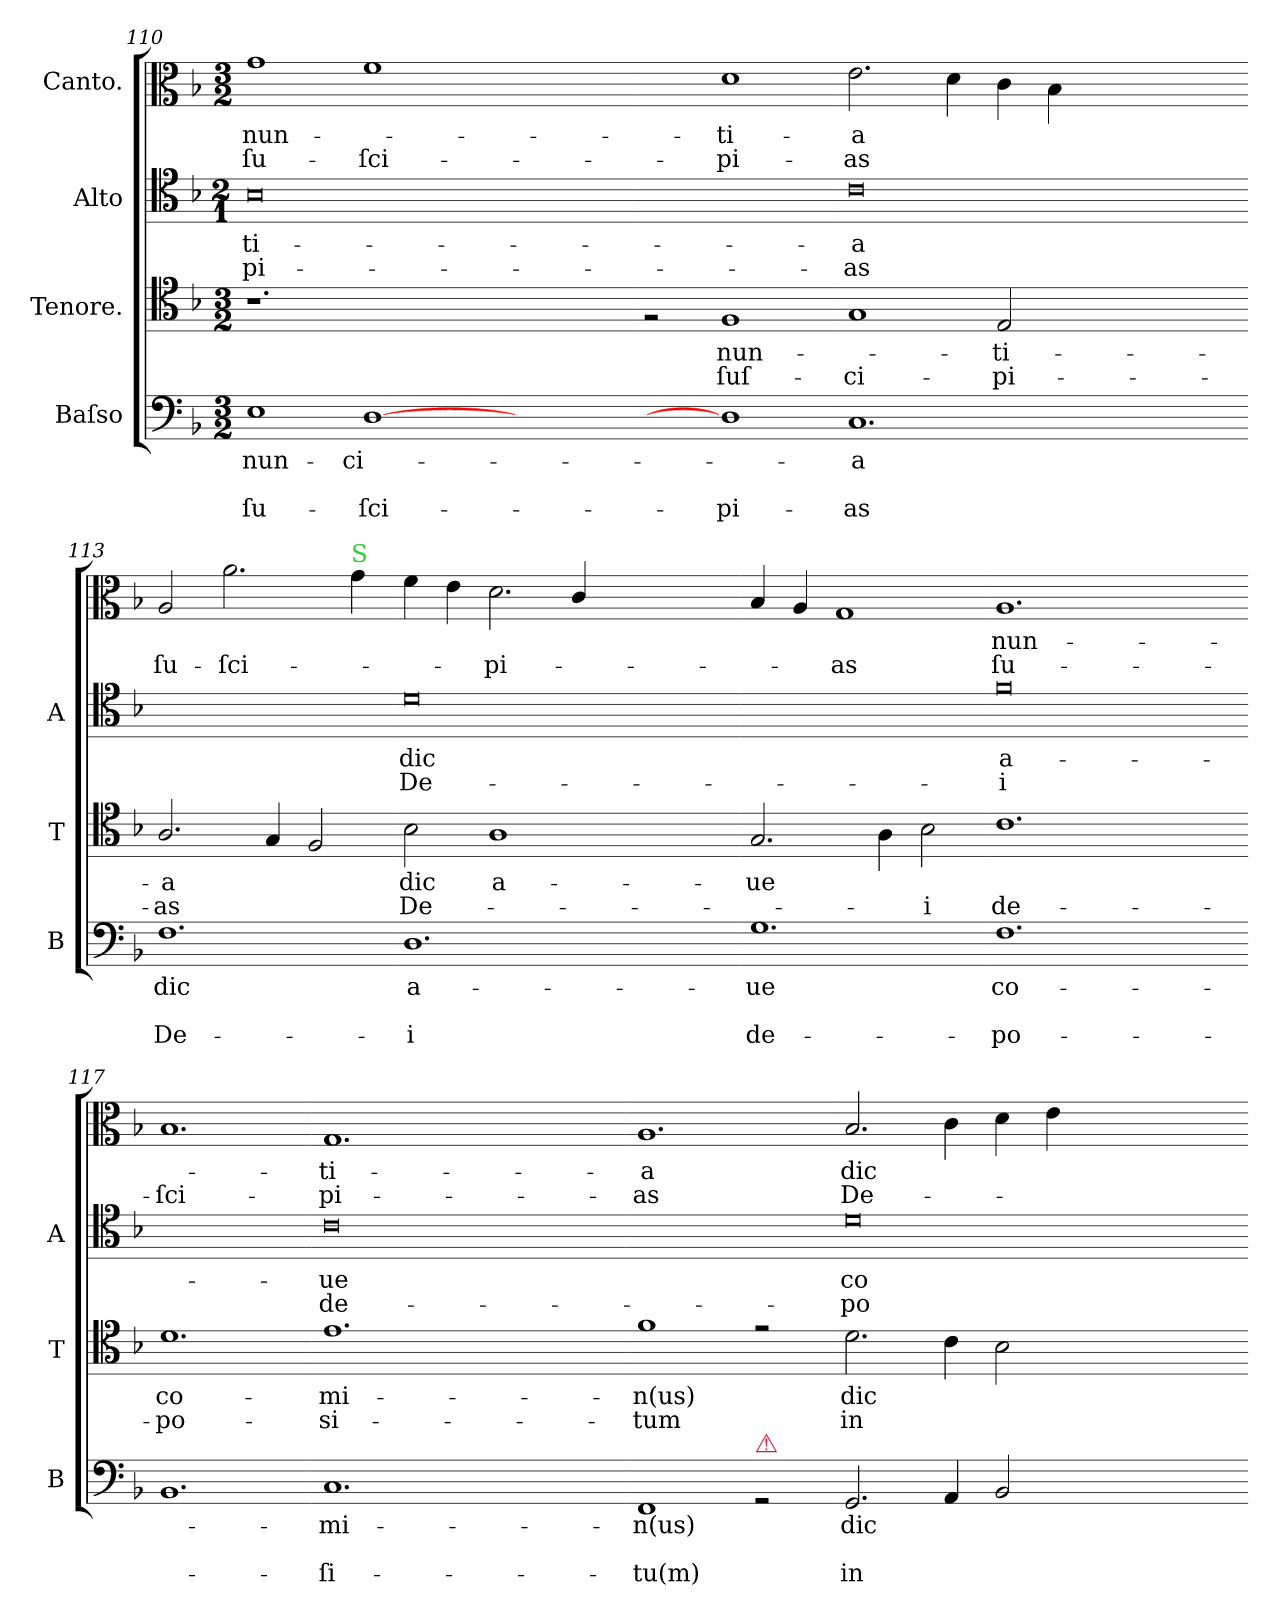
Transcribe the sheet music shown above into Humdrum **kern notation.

**kern	**text	**text	**text	**kern	**text	**text	**kern	**text	**text	**kern	**text	**text
*part4	*part4	*part4	*part4	*part3	*part3	*part3	*part2	*part2	*part2	*part1	*part1	*part1
*staff4	*staff4	*staff4	*staff4	*staff3	*staff3	*staff3	*staff2	*staff2	*staff2	*staff1	*staff1	*staff1
*I"Baſso	*	*	*	*I"Tenore.	*	*	*I"Alto	*	*	*I"Canto.	*	*
*I'B	*	*	*	*I'T	*	*	*I'A	*	*	*	*	*
*clefF4	*	*	*	*clefC4	*	*	*clefC4	*	*	*clefC3	*	*
*k[b-]	*	*	*	*k[b-]	*	*	*k[b-]	*	*	*k[b-]	*	*
*F:	*	*	*	*F:	*	*	*F:	*	*	*F:	*	*
*M3/2	*	*	*	*M3/2	*	*	*M2/1	*	*	*M3/2	*	*
=110	=110	=110	=110	=110	=110	=110	=110	=110	=110	=110	=110	=110
!	!	!	!	!	!	!	!LO:N:vis=0	!	!	!	!	!
1E	nun-	.	ſu-	1.r	.	.	0.B-	-ti-	-pi-	1g	nun-	ſu-
[1D\	-ci-	.	-ſci-	.	.	.	.	.	.	1f\	.	-ſci-
.	.	.	.	1.ryy	.	.	.	.	.	.	.	.
1ryy	.	.	.	.	.	.	.	.	.	1ryy	.	.
=111-	=111-	=111-	=111-	=111-	=111-	=111-	=111-	=111-	=111-	=111-	=111-	=111-
2ryy	.	.	.	2rF	.	.	1.ryy	.	.	2ryy	.	.
1D]	.	.	-pi-	1F	nun-	ſuſ-	.	.	.	1d	-ti-	-pi-
=112-	=112-	=112-	=112-	=112-	=112-	=112-	=112-	=112-	=112-	=112-	=112-	=112-
!	!	!	!	!	!	!	!LO:N:vis=0	!	!	!	!	!
1.C	-a	.	-as	1G	.	-ci-	0.c	-a	-as	2.e\	-a	-as
.	.	.	.	.	.	.	.	.	.	4d\	.	.
.	.	.	.	2E/	-ti-	-pi-	.	.	.	4c\	.	.
.	.	.	.	.	.	.	.	.	.	4B-\	.	.
1.ryy	.	.	.	1.ryy	.	.	.	.	.	1.ryy	.	.
=113-	=113-	=113-	=113-	=113-	=113-	=113-	=113-	=113-	=113-	=113-	=113-	=113-
!	!	!	!	!	!	!	!	!	!	!	!	!LO:LY:i
1.F	dic	.	De-	2.A/	-a	-as	1.ryy	.	.	2A/	.	ſu-
!	!	!	!	!	!	!	!	!	!	!	!	!LO:LY:i
.	.	.	.	.	.	.	.	.	.	2.a\	.	-ſci-
.	.	.	.	4G/	.	.	.	.	.	.	.	.
.	.	.	.	2F/	.	.	.	.	.	.	.	.
!	!	!	!	!	!	!	!	!	!	!LO:TX:a:color=limegreen:t=S	!	!
.	.	.	.	.	.	.	.	.	.	4g\	.	.
=114-	=114-	=114-	=114-	=114-	=114-	=114-	=114-	=114-	=114-	=114-	=114-	=114-
!	!	!	!	!	!	!	!LO:N:vis=0	!	!	!	!	!
1.D	a-	.	-i	2B-\	dic	De-	0.d	dic	De-	4f\	.	.
.	.	.	.	.	.	.	.	.	.	4e\	.	.
!	!	!	!	!	!	!	!	!	!	!	!	!LO:LY:i
.	.	.	.	1A	a-	.	.	.	.	2.d\	.	-pi-
.	.	.	.	.	.	.	.	.	.	4c/	.	.
1.ryy	.	.	.	1.ryy	.	.	.	.	.	1.ryy	.	.
=115-	=115-	=115-	=115-	=115-	=115-	=115-	=115-	=115-	=115-	=115-	=115-	=115-
1.G	-ue	.	de-	2.G/	-ue	.	1.ryy	.	.	4B-/	.	.
.	.	.	.	.	.	.	.	.	.	4A/	.	.
!	!	!	!	!	!	!	!	!	!	!	!	!LO:LY:i
.	.	.	.	.	.	.	.	.	.	1G	.	-as
.	.	.	.	4A\	.	.	.	.	.	.	.	.
.	.	.	.	2B-\	.	-i	.	.	.	.	.	.
=116-	=116-	=116-	=116-	=116-	=116-	=116-	=116-	=116-	=116-	=116-	=116-	=116-
!	!	!	!	!	!	!	!LO:N:vis=0	!	!	!	!	!
1.F	co-	.	-po-	1.c	.	de-	0.f	a-	-i	1.A	nun-	ſu-
1.ryy	.	.	.	1.ryy	.	.	.	.	.	1.ryy	.	.
=117-	=117-	=117-	=117-	=117-	=117-	=117-	=117-	=117-	=117-	=117-	=117-	=117-
1.BB-	.	.	.	1.d	co-	-po-	1.ryy	.	.	1.B-	.	-ſci-
=118-	=118-	=118-	=118-	=118-	=118-	=118-	=118-	=118-	=118-	=118-	=118-	=118-
!	!	!	!	!	!	!	!LO:N:vis=0	!	!	!	!	!
1.C	-mi-	.	-ſi-	1.e	-mi-	-si-	0.c	-ue	de-	1.G	-ti-	-pi-
1.ryy	.	.	.	1.ryy	.	.	.	.	.	1.ryy	.	.
=119-	=119-	=119-	=119-	=119-	=119-	=119-	=119-	=119-	=119-	=119-	=119-	=119-
1FF	-n(us)	.	-tu(m)	1f	-n(us)	-tum	1.ryy	.	.	1.A	-a	-as
!LO:TX:a:color=crimson:t=⚠	!	!	!	!	!	!	!	!	!	!	!	!
2rGG	.	.	.	2re	.	.	.	.	.	.	.	.
=120-	=120-	=120-	=120-	=120-	=120-	=120-	=120-	=120-	=120-	=120-	=120-	=120-
!	!	!	!	!	!	!	!LO:N:vis=0	!	!	!	!	!
2.GG/	dic	.	in	2.d\	dic	in	0.d	co-	-po-	2.B-/	dic	De-
4AA/	.	.	.	4c\	.	.	.	.	.	4c\	.	.
2BB-/	.	.	.	2B-\	.	.	.	.	.	4d\	.	.
.	.	.	.	.	.	.	.	.	.	4e\	.	.
1.ryy	.	.	.	1.ryy	.	.	.	.	.	1.ryy	.	.
=-	=-	=-	=-	=-	=-	=-	=-	=-	=-	=-	=-	=-
*-	*-	*-	*-	*-	*-	*-	*-	*-	*-	*-	*-	*-
